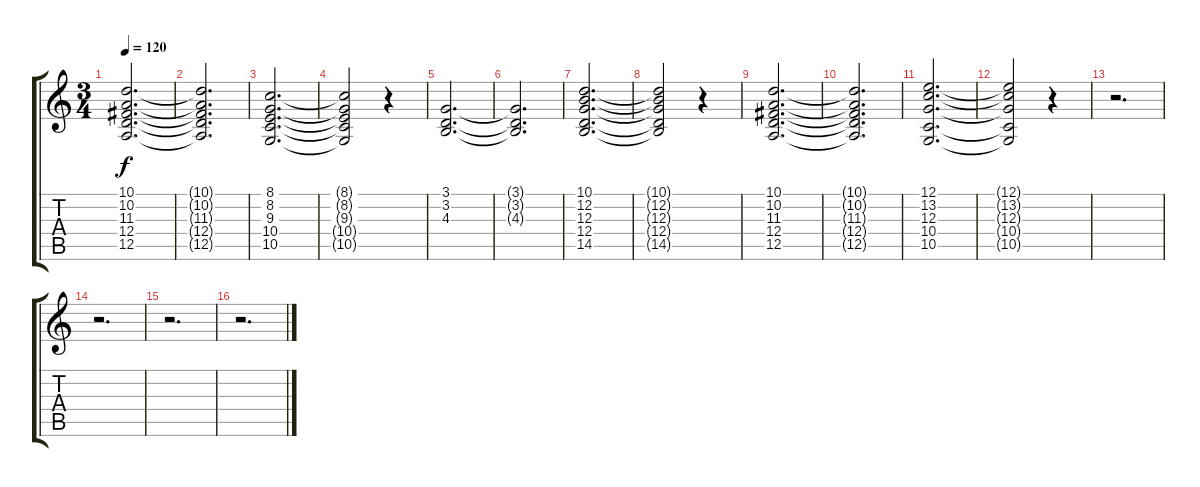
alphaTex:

\track "" {instrument choiraahs}
\staff {score tabs}
\tuning (E4 B3 G3 D3 A2 E2) {hide}
\ts (3 4)
\tempo 120
\clef g2
\ks c
(10.1 10.2 11.3 12.4 12.5).2{d dy f} |
(10.1{t} 10.2{t} 11.3{t} 12.4{t} 12.5{t}).2{d} |
(8.1 8.2 9.3 10.4 10.5).2{d} |
(8.1{t} 8.2{t} 9.3{t} 10.4{t} 10.5{t}).2 r.4 |
(3.1 3.2 4.3).2{d} |
(3.1{t} 3.2{t} 4.3{t}).2{d} |
(10.1 12.2 12.3 12.4 14.5).2{d} |
(10.1{t} 12.2{t} 12.3{t} 12.4{t} 14.5{t}).2 r.4 |
(10.1 10.2 11.3 12.4 12.5).2{d} |
(10.1{t} 10.2{t} 11.3{t} 12.4{t} 12.5{t}).2{d} |
(12.1 13.2 12.3 10.4 10.5).2{d} |
(12.1{t} 13.2{t} 12.3{t} 10.4{t} 10.5{t}).2 r.4 |
r.2{d} |
r.2{d} |
r.2{d} |
r.2{d}
